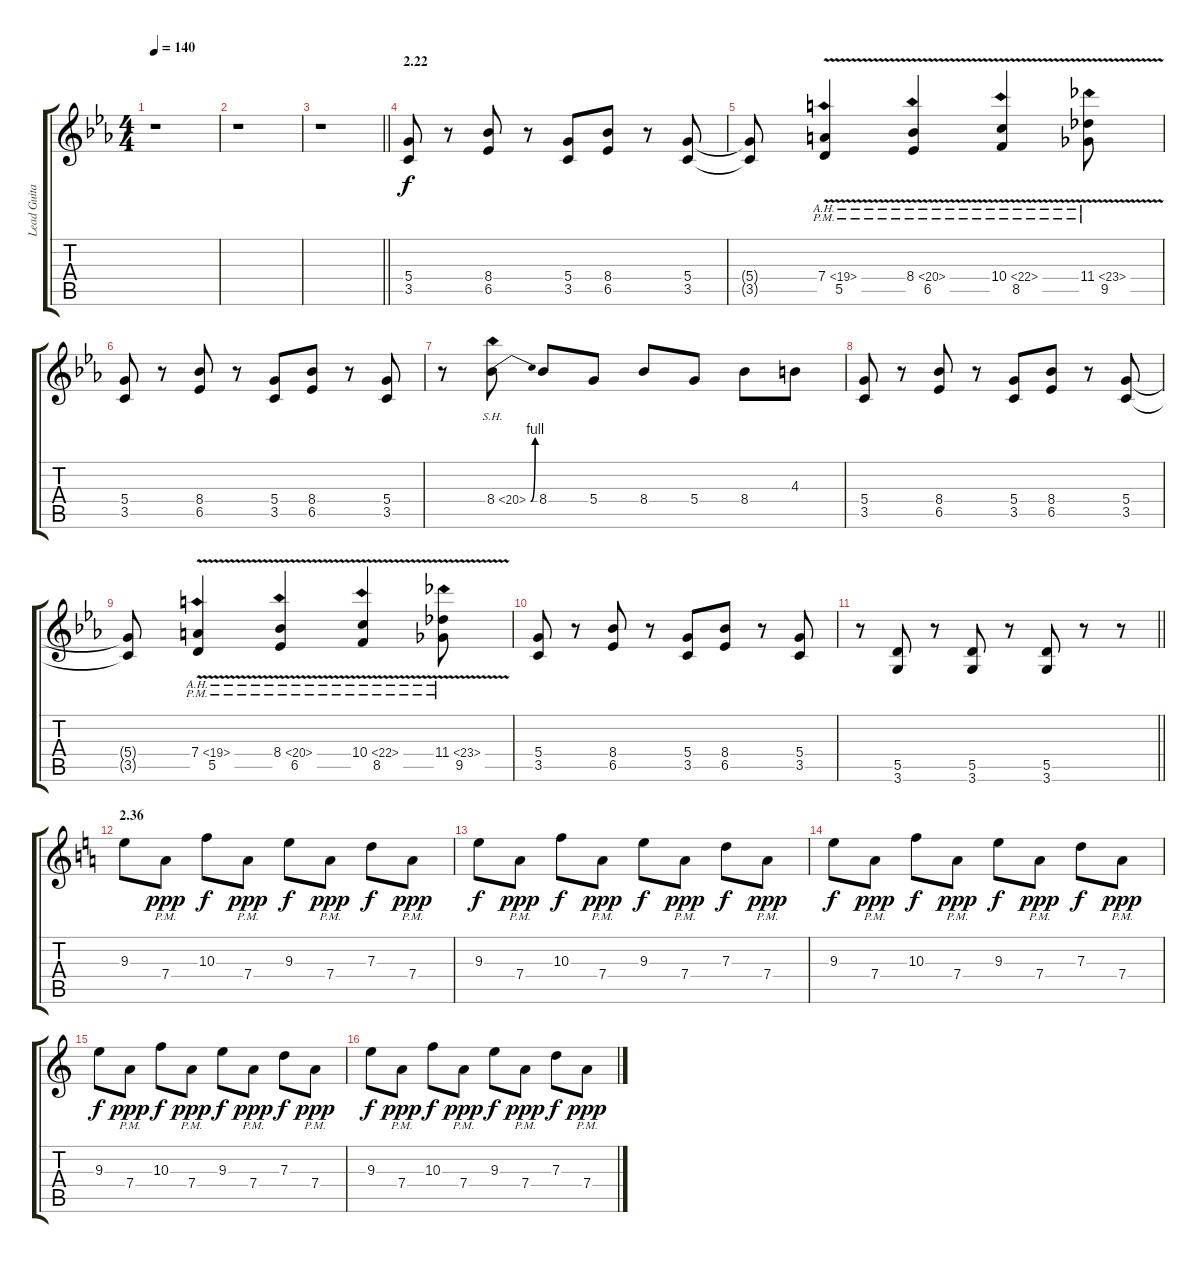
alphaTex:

\track ("Lead Guitar" "Lead Guita") {instrument distortionguitar}
\staff {score tabs}
\tuning (E4 B3 G3 D3 A2 E2) {hide}
\ts (4 4)
\tempo 140
\clef g2
\ks cminor
r.1{dy f} |
r.1 |
\barLineRight lightlight
r.1 |
\section ("" "2.22")
(5.4 3.5).8 r.8 (8.4 6.5).8 r.8 (5.4 3.5).8 (8.4 6.5).8 r.8 (5.4 3.5).8 |
(5.4{t} 3.5{t}).8 (7.4{ah 12 v} 5.5{pm}).4 (8.4{ah 12 v} 6.5{pm}).4 (10.4{ah 12 v} 8.5{pm}).4 (11.4{ah 12 v} 9.5{pm}).8 |
(5.4 3.5).8 r.8 (8.4 6.5).8 r.8 (5.4 3.5).8 (8.4 6.5).8 r.8 (5.4 3.5).8 |
r.8 8.4{be (bend 0 0 60 4) sh 12}.8 8.4.8 5.4.8 8.4.8 5.4.8 8.4.8 4.3.8 |
(5.4 3.5).8 r.8 (8.4 6.5).8 r.8 (5.4 3.5).8 (8.4 6.5).8 r.8 (5.4 3.5).8 |
(5.4{t} 3.5{t}).8 (7.4{ah 12 v} 5.5{pm}).4 (8.4{ah 12 v} 6.5{pm}).4 (10.4{ah 12 v} 8.5{pm}).4 (11.4{ah 12 v} 9.5{pm}).8 |
(5.4 3.5).8 r.8 (8.4 6.5).8 r.8 (5.4 3.5).8 (8.4 6.5).8 r.8 (5.4 3.5).8 |
\barLineRight lightlight
r.8 (5.5 3.6).8 r.8 (5.5 3.6).8 r.8 (5.5 3.6).8 r.8 r.8 |
\section ("" "2.36")
\ks aminor
9.3.8{volume 7} 7.4{pm}.8{dy ppp} 10.3.8{dy f} 7.4{pm}.8{dy ppp} 9.3.8{dy f} 7.4{pm}.8{dy ppp} 7.3.8{dy f} 7.4{pm}.8{dy ppp} |
9.3.8{dy f} 7.4{pm}.8{dy ppp} 10.3.8{dy f} 7.4{pm}.8{dy ppp} 9.3.8{dy f} 7.4{pm}.8{dy ppp} 7.3.8{dy f} 7.4{pm}.8{dy ppp} |
9.3.8{dy f} 7.4{pm}.8{dy ppp} 10.3.8{dy f} 7.4{pm}.8{dy ppp} 9.3.8{dy f} 7.4{pm}.8{dy ppp} 7.3.8{dy f} 7.4{pm}.8{dy ppp} |
9.3.8{dy f} 7.4{pm}.8{dy ppp} 10.3.8{dy f} 7.4{pm}.8{dy ppp} 9.3.8{dy f} 7.4{pm}.8{dy ppp} 7.3.8{dy f} 7.4{pm}.8{dy ppp} |
9.3.8{dy f} 7.4{pm}.8{dy ppp} 10.3.8{dy f} 7.4{pm}.8{dy ppp} 9.3.8{dy f} 7.4{pm}.8{dy ppp} 7.3.8{dy f} 7.4{pm}.8{dy ppp}
